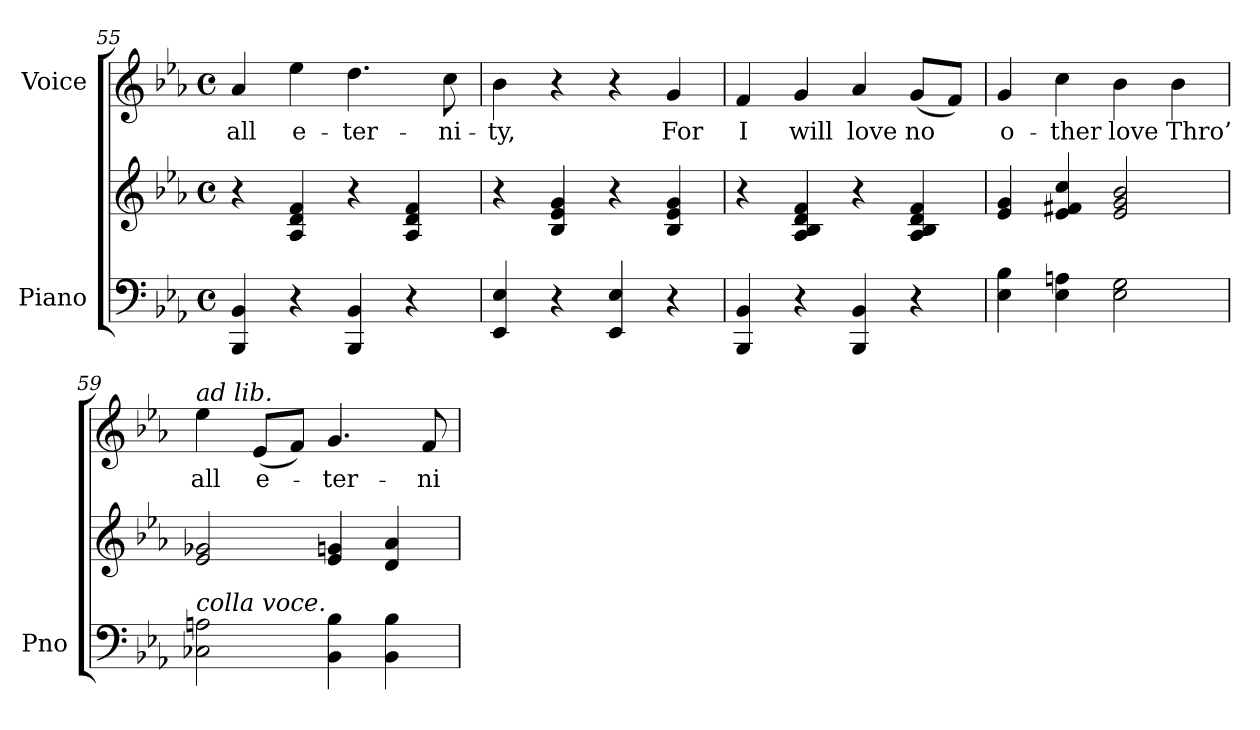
**kern	**kern	**kern	**text
*part2	*part2	*part1	*part1
*staff3	*staff2	*staff1	*staff1
*I"Piano	*	*I"Voice	*
*I'Pno	*	*	*
*clefF4	*clefG2	*clefG2	*
*k[b-e-a-]	*k[b-e-a-]	*k[b-e-a-]	*
*M4/4	*M4/4	*M4/4	*
*met(c)	*met(c)	*met(c)	*
=55	=55	=55	=55
4BBB-/ 4BB-/	4r	4a-/	all
4r	4A-/ 4d/ 4f/	4ee-\	e-
4BBB-/ 4BB-/	4r	4.dd\	-ter-
4r	4A-/ 4d/ 4f/	.	.
.	.	8cc\	-ni-
=56	=56	=56	=56
4EE-/ 4E-/	4r	4b-\	-ty,
4r	4B-/ 4e-/ 4g/	4r	.
4EE-/ 4E-/	4r	4r	.
4r	4B-/ 4e-/ 4g/	4g/	For
=57	=57	=57	=57
4BBB-/ 4BB-/	4r	4f/	I
4r	4A-/ 4B-/ 4d/ 4f/	4g/	will
4BBB-/ 4BB-/	4r	4a-/	love
4r	4A-/ 4B-/ 4d/ 4f/	(8g/L	no
.	.	8f/J)	.
=58	=58	=58	=58
4E-\ 4B-\	4e-/ 4g/	4g/	o-
4E-\ 4An\	4e-/ 4f#X/ 4cc/	4cc\	-ther
2E-\ 2G\	2e-/ 2g/ 2b-/	4b-\	love
.	.	4b-\	Thro’
=59	=59	=59	=59
!	!	!LO:TX:i:t=ad lib.	!
!LO:TX:i:t=colla voce.	!	!	!
2C-X\ 2An\	2e-/ 2g-X/	4ee-\	all
.	.	(8e-/L	e-
.	.	8f/J)	.
4BB-\ 4B-\	4e-/ 4gn/	4.g/	-ter-
4BB-\ 4B-\	4d/ 4a-/	.	.
.	.	8f/	-ni-
=	=	=	=
*-	*-	*-	*-
